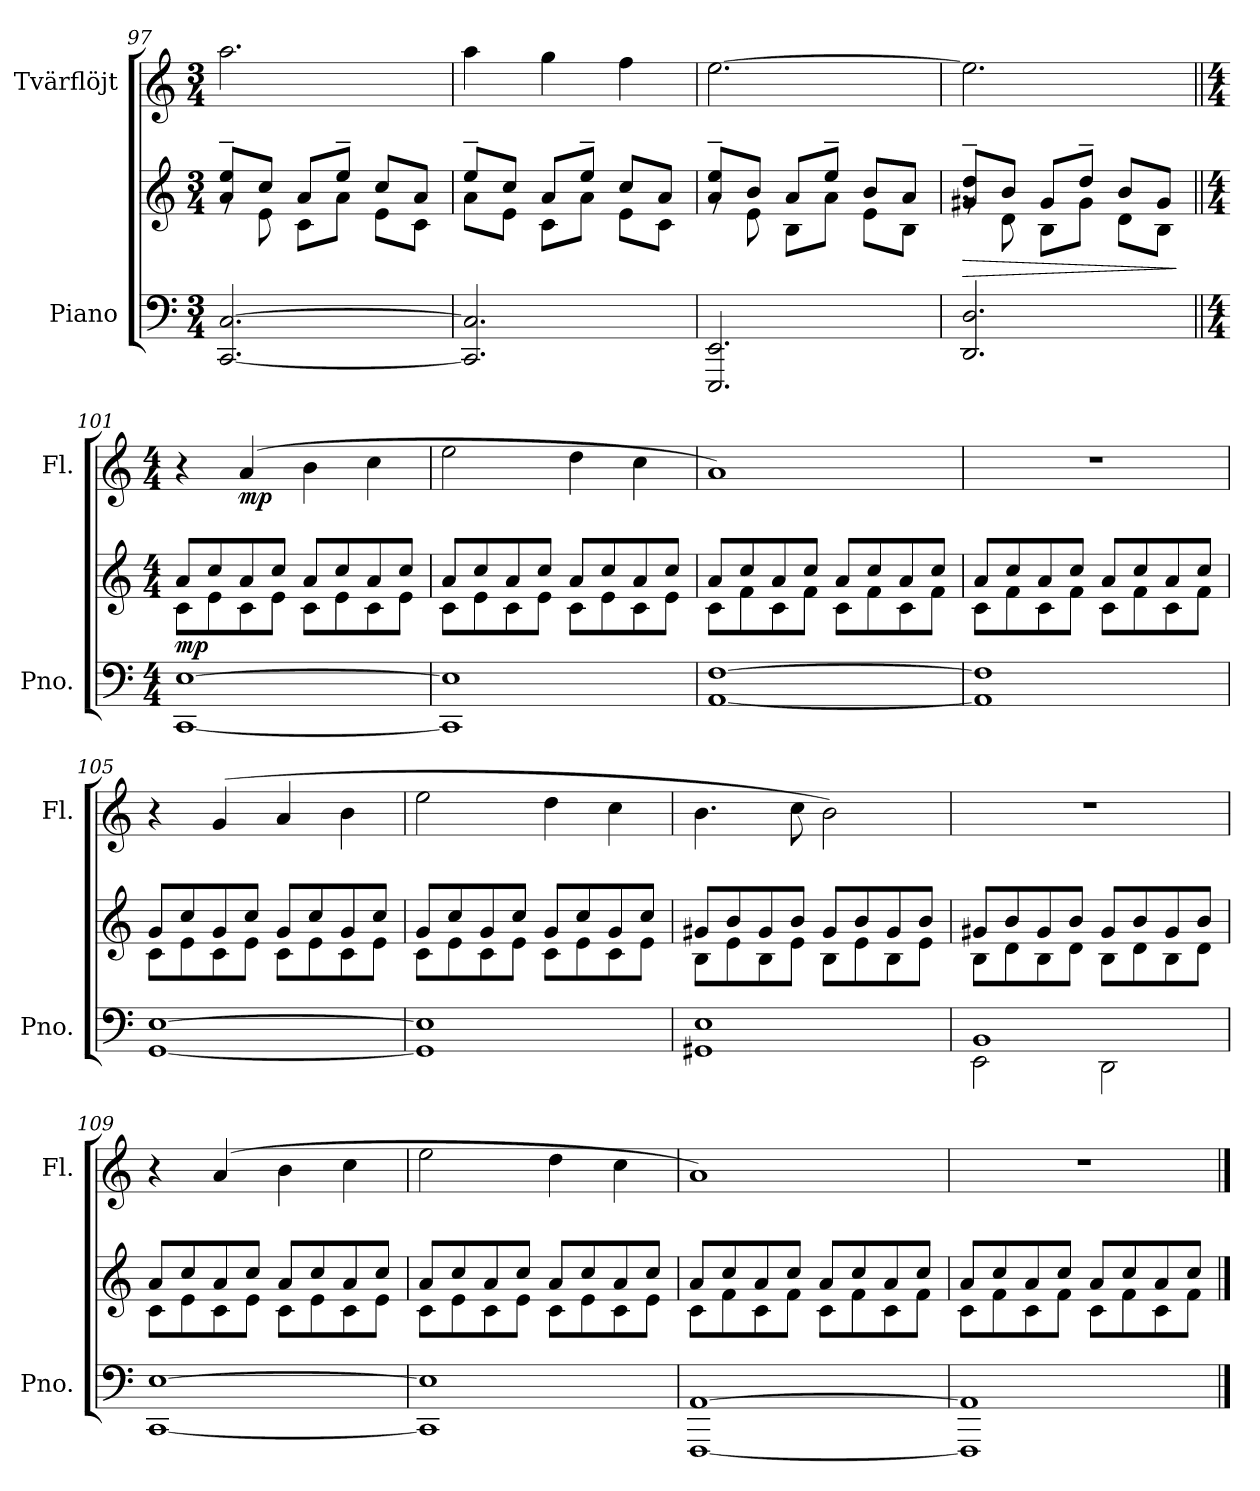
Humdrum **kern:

**kern	**kern	**dynam	**kern	**dynam
*part2	*part2	*part2	*part1	*part1
*staff3	*staff2	*staff2/3	*staff1	*staff1
*I"Piano	*	*	*I"Tvärflöjt	*
*I'Pno.	*	*	*I'Fl.	*
!!LO:PB:g=z
*clefF4	*clefG2	*	*clefG2	*
*k[]	*k[]	*	*k[]	*
*M3/4	*M3/4	*	*M3/4	*
=97	=97	=97	=97	=97
*	*^	*	*	*
[2.CC/ [2.C/	8a/~ 8ee/~L	8rg	.	2.aa\	.
.	8cc/J	8e\	.	.	.
.	8a/L	8c\L	.	.	.
.	8ee~/J	8a\J	.	.	.
.	8cc/L	8e\L	.	.	.
.	8a/J	8c\J	.	.	.
=98	=98	=98	=98	=98	=98
2.CC/] 2.C/]	8ee~/L	8a\L	.	4aa\	.
.	8cc/J	8e\J	.	.	.
.	8a/L	8c\L	.	4gg\	.
.	8ee~/J	8a\J	.	.	.
.	8cc/L	8e\L	.	4ff\	.
.	8a/J	8c\J	.	.	.
=99	=99	=99	=99	=99	=99
2.EEE/ 2.EE/	8a/~ 8ee/~L	8rg	.	[2.ee\	.
.	8b/J	8e\	.	.	.
.	8a/L	8B\L	.	.	.
.	8ee~/J	8a\J	.	.	.
.	8b/L	8e\L	.	.	.
.	8a/J	8B\J	.	.	.
=100	=100	=100	=100	=100	=100
!	!	!	!LO:HP:b	!	!
2.DD/ 2.D/	8g#X/~ 8dd/~L	8rg	>	2.ee\]	.
.	8b/J	8d\	.	.	.
.	8g#/L	8B\L	.	.	.
.	8dd~/J	8g#\J	.	.	.
.	8b/L	8d\L	.	.	.
.	8g#/J	8B\J	.	.	.
*	*v	*v	*	*	*
.	.	]	.	.
!!LO:LB:g=z
=101||	=101||	=101||	=101||	=101||
*M4/4	*M4/4	*	*M4/4	*
*	*^	*	*	*
!	!	!	!LO:DY:a=2	!	!
[1CC [1E	8a/L	8c\L	mp	4r	.
.	8cc/	8e\	.	.	.
!	!	!	!	!	!LO:DY:b
.	8a/	8c\	.	(4a/	mp
.	8cc/J	8e\J	.	.	.
.	8a/L	8c\L	.	4b\	.
.	8cc/	8e\	.	.	.
.	8a/	8c\	.	4cc\	.
.	8cc/J	8e\J	.	.	.
=102	=102	=102	=102	=102	=102
1CC] 1E]	8a/L	8c\L	.	2ee\	.
.	8cc/	8e\	.	.	.
.	8a/	8c\	.	.	.
.	8cc/J	8e\J	.	.	.
.	8a/L	8c\L	.	4dd\	.
.	8cc/	8e\	.	.	.
.	8a/	8c\	.	4cc\	.
.	8cc/J	8e\J	.	.	.
=103	=103	=103	=103	=103	=103
[1AA [1F	8a/L	8c\L	.	1a)	.
.	8cc/	8f\	.	.	.
.	8a/	8c\	.	.	.
.	8cc/J	8f\J	.	.	.
.	8a/L	8c\L	.	.	.
.	8cc/	8f\	.	.	.
.	8a/	8c\	.	.	.
.	8cc/J	8f\J	.	.	.
=104	=104	=104	=104	=104	=104
1AA] 1F]	8a/L	8c\L	.	1r	.
.	8cc/	8f\	.	.	.
.	8a/	8c\	.	.	.
.	8cc/J	8f\J	.	.	.
.	8a/L	8c\L	.	.	.
.	8cc/	8f\	.	.	.
.	8a/	8c\	.	.	.
.	8cc/J	8f\J	.	.	.
!!LO:LB:g=z
=105	=105	=105	=105	=105	=105
[1GG [1E	8g/L	8c\L	.	4r	.
.	8cc/	8e\	.	.	.
.	8g/	8c\	.	(4g/	.
.	8cc/J	8e\J	.	.	.
.	8g/L	8c\L	.	4a/	.
.	8cc/	8e\	.	.	.
.	8g/	8c\	.	4b\	.
.	8cc/J	8e\J	.	.	.
=106	=106	=106	=106	=106	=106
1GG] 1E]	8g/L	8c\L	.	2ee\	.
.	8cc/	8e\	.	.	.
.	8g/	8c\	.	.	.
.	8cc/J	8e\J	.	.	.
.	8g/L	8c\L	.	4dd\	.
.	8cc/	8e\	.	.	.
.	8g/	8c\	.	4cc\	.
.	8cc/J	8e\J	.	.	.
=107	=107	=107	=107	=107	=107
1GG#X 1E	8g#X/L	8B\L	.	4.b\	.
.	8b/	8e\	.	.	.
.	8g#/	8B\	.	.	.
.	8b/J	8e\J	.	8cc\	.
.	8g#/L	8B\L	.	2b\)	.
.	8b/	8e\	.	.	.
.	8g#/	8B\	.	.	.
.	8b/J	8e\J	.	.	.
=108	=108	=108	=108	=108	=108
*^	*	*	*	*	*
1BB	2EE\	8g#X/L	8B\L	.	1r	.
.	.	8b/	8d\	.	.	.
.	.	8g#/	8B\	.	.	.
.	.	8b/J	8d\J	.	.	.
.	2DD\	8g#/L	8B\L	.	.	.
.	.	8b/	8d\	.	.	.
.	.	8g#/	8B\	.	.	.
.	.	8b/J	8d\J	.	.	.
*v	*v	*	*	*	*	*
!!LO:LB:g=z
=109	=109	=109	=109	=109	=109
*	*	*	*	*MM124	*
[1CC [1E	8a/L	8c\L	.	4r	.
.	8cc/	8e\	.	.	.
.	8a/	8c\	.	(4a/	.
.	8cc/J	8e\J	.	.	.
.	8a/L	8c\L	.	4b\	.
.	8cc/	8e\	.	.	.
.	8a/	8c\	.	4cc\	.
.	8cc/J	8e\J	.	.	.
=110	=110	=110	=110	=110	=110
1CC] 1E]	8a/L	8c\L	.	2ee\	.
.	8cc/	8e\	.	.	.
.	8a/	8c\	.	.	.
.	8cc/J	8e\J	.	.	.
*	*	*	*	*MM120	*
.	8a/L	8c\L	.	4dd\	.
.	8cc/	8e\	.	.	.
.	8a/	8c\	.	4cc\	.
.	8cc/J	8e\J	.	.	.
=111	=111	=111	=111	=111	=111
*	*	*	*	*MM105	*
[1FFF [1AA	8a/L	8c\L	.	1a)	.
.	8cc/	8f\	.	.	.
.	8a/	8c\	.	.	.
.	8cc/J	8f\J	.	.	.
.	8a/L	8c\L	.	.	.
.	8cc/	8f\	.	.	.
.	8a/	8c\	.	.	.
.	8cc/J	8f\J	.	.	.
=112	=112	=112	=112	=112	=112
*	*	*	*	*MM88	*
1FFF] 1AA]	8a/L	8c\L	.	1r	.
.	8cc/	8f\	.	.	.
.	8a/	8c\	.	.	.
.	8cc/J	8f\J	.	.	.
.	8a/L	8c\L	.	.	.
.	8cc/	8f\	.	.	.
.	8a/	8c\	.	.	.
.	8cc/J	8f\J	.	.	.
*	*v	*v	*	*	*
==	==	==	==	==
*-	*-	*-	*-	*-
